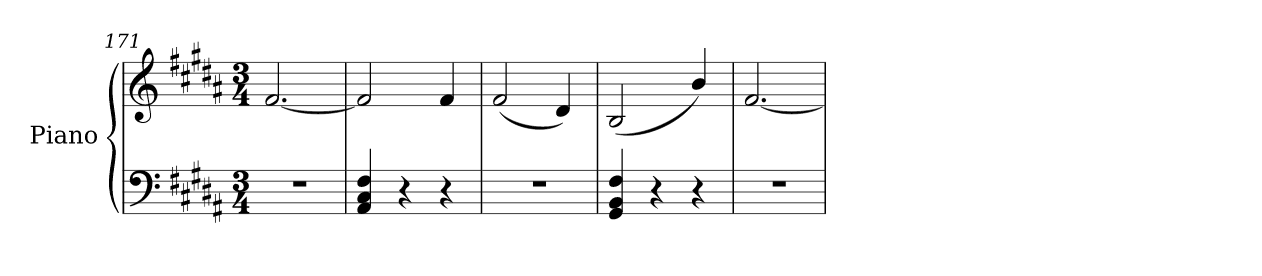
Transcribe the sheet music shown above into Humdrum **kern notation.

**kern	**kern
*part1	*part1
*staff2	*staff1
*I"Piano	*
*I'Pno	*
*clefF4	*clefG2
*k[f#c#g#d#a#]	*k[f#c#g#d#a#]
*B:	*B:
*M3/4	*M3/4
=171	=171
2.r	[2.f#/
=172	=172
4AA#/ 4C#/ 4F#/	2f#/]
4r	.
4r	4f#/
=173	=173
2.r	(2f#/
.	4d#/)
=174	=174
4GG#/ 4BB/ 4F#/	(2B/
4r	.
4r	4b/)
=175	=175
2.r	[2.f#/
=	=
*-	*-
